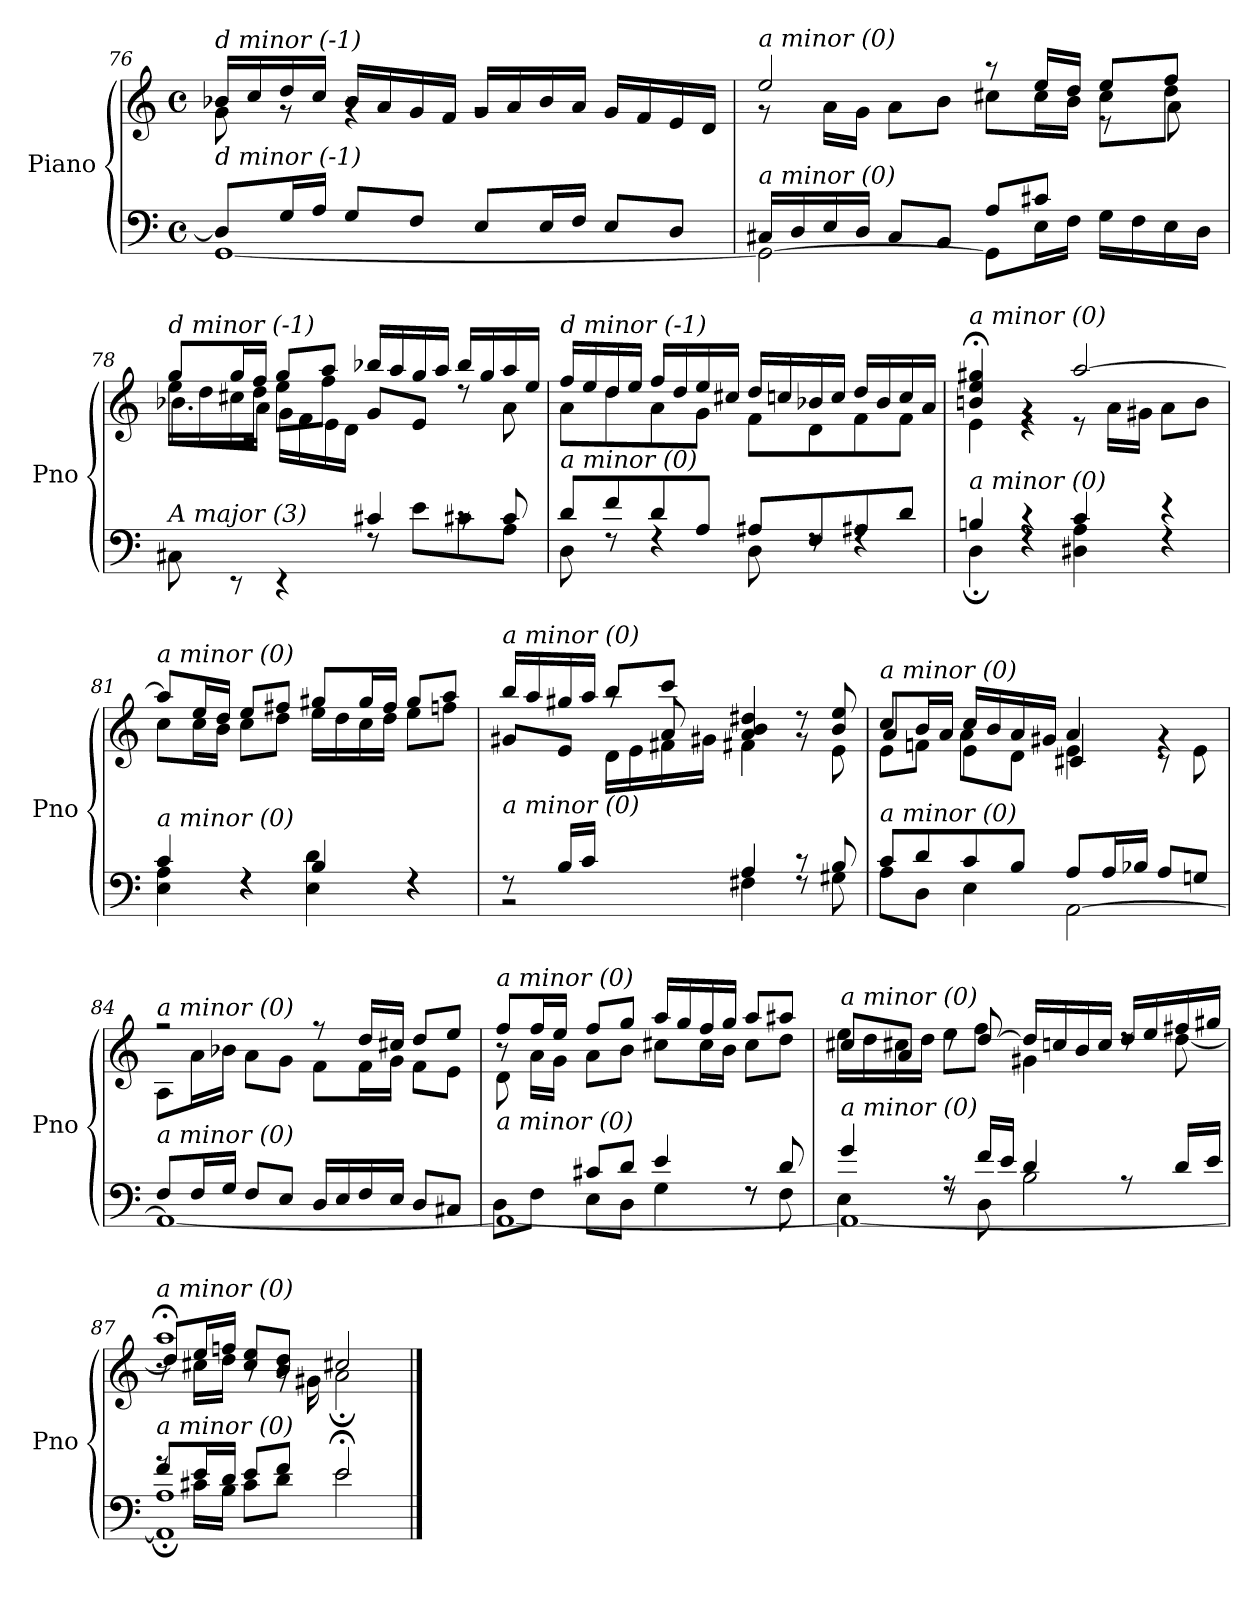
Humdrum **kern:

**kern	**kern
*part1	*part1
*staff2	*staff1
*I"Piano	*
*I'Pno	*
!!LO:LB:g=z
*clefF4	*clefG2
*k[]	*k[]
*M4/4	*M4/4
*met(c)	*met(c)
=76	=76
*^	*^
!	!	!LO:TX:i:t=d minor (-1)	!
!LO:TX:i:t=d minor (-1)	!	!	!
8D/L]	[1GG	16b-X/LL	8g\
.	.	16cc/	.
16G/L	.	16dd/	8rg
16A/JJ	.	16cc/JJ	.
8G/L	.	16b-/LL	4rg
.	.	16a/	.
8F/J	.	16g/	.
.	.	16f/JJ	.
8E/L	.	16g/LL	2rg
.	.	16a/	.
16E/L	.	16b-/	.
16F/JJ	.	16a/JJ	.
8E/L	.	16g/LL	.
.	.	16f/	.
8D/J	.	16e/	.
.	.	16d/JJ	.
!!LO:LB:g=z
=77	=77	=77	=77
*	*^	*^	*^
!	!	!	!LO:TX:i:t=a minor (0)	!	!	!
!LO:TX:i:t=a minor (0)	!	!	!	!	!	!
2.ryy	16C#X/LL	2GG\_	2ee/	8r	2.ryy	2.ryy
.	16D/	.	.	.	.	.
.	16E/	.	.	16a\LL	.	.
.	16D/JJ	.	.	16g\JJ	.	.
.	8C#/L	.	.	8a\L	.	.
.	8BB/J	.	.	8b\J	.	.
.	8A/L	8GG\L]	8r	8cc#X\L	.	.
.	8c#X/J	16E\L	16ee/LL	16cc#\L	.	.
.	.	16F\JJ	16dd/JJ	16b\JJ	.	.
4ryy	16G\LL	4ryy	8ee/L	8cc#\L	8re	4ryy
.	16F\	.	.	.	.	.
.	16E\	.	8ff/J	8dd\J	8a\	.
.	16D\JJ	.	.	.	.	.
=78	=78	=78	=78	=78	=78	=78
!	!	!	!LO:TX:i:t=d minor (-1)	!	!	!
!LO:TX:i:t=A major (3)	!	!	!	!	!	!
2ryy	8C#X\	2ryy	8gg/L	16ee\LL	8.b-X\L	2ryy
.	.	.	.	16dd\	.	.
.	8rEE	.	16gg/L	16cc#X\	.	.
.	.	.	16ff/JJ	16dd\JJ	16a\Jk	.
.	4rEE	.	8gg/L	8ee\L	16g\LL	.
.	.	.	.	.	16f\	.
.	.	.	8aa/J	8ff\J	16e\	.
.	.	.	.	.	16d\JJ	.
2ryy	4c#X/	8rF	16bb-X/LL	8g/L	2ryy	2ryy
.	.	.	16aa/	.	.	.
.	.	8e\L	16gg/	8e/J	.	.
.	.	.	16aa/JJ	.	.	.
.	8rc	8c#X\	16bb-/LL	8rdd	.	.
.	.	.	16gg/	.	.	.
.	8c#/	8A\J	16aa/	8a\	.	.
.	.	.	16ee/JJ	.	.	.
*	*v	*v	*	*	*	*
*	*	*	*v	*v	*v
!!LO:LB:g=z
=79	=79	=79	=79
!	!	!LO:TX:i:t=d minor (-1)	!
!LO:TX:i:t=a minor (0)	!	!	!
8d/L	8D\	16ff/LL	8a\L
.	.	16ee/	.
8f/	8rF	16dd/	8dd\
.	.	16ee/JJ	.
8d/	4rF	16ff/LL	8a\
.	.	16dd/	.
8A/J	.	16ee/	8g\J
.	.	16cc#X/JJ	.
8A#Xi/L	8D\	16dd/LL	8f\L
.	.	16ccn/	.
8F/	8rF	16b-X/	8d\
.	.	16cc/JJ	.
8A#Xi/	4rF	16dd/LL	8f\
.	.	16b-/	.
8d/J	.	16cc/	8f\J
.	.	16a/JJ	.
=80	=80	=80	=80
!	!	!LO:TX:i:t=a minor (0)	!
!LO:TX:i:t=a minor (0)	!	!	!
4Bn/	4D;\	4bn/;< 4ee/;< 4gg#X/;<	4e\
4r	4rF	4rg	4r
4c/	4D#X\ 4A\	[2aa/	8r
.	.	.	16a\LL
.	.	.	16g#X\JJ
4r	4rF	.	8a\L
.	.	.	8b\J
=81	=81	=81	=81
!	!	!LO:TX:i:t=a minor (0)	!
!LO:TX:i:t=a minor (0)	!	!	!
4c/	4E\ 4A\	8aa/L]	8cc\L
.	.	16ee/L	16cc\L
.	.	16dd/JJ	16b\JJ
4rF	4rF	8ee/L	8cc\L
.	.	8ff#X/J	8dd\J
4B/	4E\ 4d\	8gg#X/L	16ee\LL
.	.	.	16dd\
.	.	16gg#/L	16cc\
.	.	16ff#/JJ	16dd\JJ
4rF	4rF	8gg#/L	8ee\L
.	.	8aa/J	8ffn\J
!!LO:PB:g=z
=82	=82	=82	=82
*	*	*	*^
!	!	!LO:TX:i:t=a minor (0)	!	!
!LO:TX:i:t=a minor (0)	!	!	!	!
8rF	2r	16bb/LL	8g#X/L	4ryy
.	.	16aa/	.	.
16B/LL	.	16gg#X/	8e/J	.
16c/JJ	.	16aa/JJ	.	.
4ryy	.	8bb/L	8raa	16d\LL
.	.	.	.	16e\
.	.	8ccc/J	8a/	16f#X\
.	.	.	.	16g#X\JJ
4A/	4F#X\	4a/ 4b/ 4dd#X/	4f#X\	2ryy
8r	8rF	8rg	8rdd	.
8B/	8G#X\	8b/ 8ee/	8e\	.
=83	=83	=83	=83	=83
*	*^	*	*	*
!	!	!	!LO:TX:i:t=a minor (0)	!	!
!LO:TX:i:t=a minor (0)	!	!	!	!	!
2.ryy	8c/L	8A\L	8cc/L	8e\L	4a/
.	8d/	8D\J	16b/L	8fn\J	.
.	.	.	16a/JJ	.	.
.	8c/	4E\	16cc/LL	4e\	8a\L
.	.	.	16b/	.	.
.	8B/J	.	16a/	.	8d\J
.	.	.	16g#X/JJ	.	.
.	8A/L	[2AA\	4a/	4e\	4c#X/
.	16A/L	.	.	.	.
.	16B-Xj/JJ	.	.	.	.
4ryy	8A/L	.	4rg	8r	4ryy
.	8Gn/J	.	.	8e\	.
*	*v	*v	*	*	*
*	*	*	*v	*v
=84	=84	=84	=84
!	!	!LO:TX:i:t=a minor (0)	!
!LO:TX:i:t=a minor (0)	!	!	!
8F/L	1AA_	2r	8A\L
16F/L	.	.	16a\L
16G/JJ	.	.	16b-Xj\JJ
8F/L	.	.	8a\L
8E/J	.	.	8g\J
16D/LL	.	8r	8f\L
16E/	.	.	.
16F/	.	16dd/LL	16f\L
16E/JJ	.	16cc#X/JJ	16g\JJ
8D/L	.	8dd/L	8f\L
8C#X/J	.	8ee/J	8e\J
!!LO:LB:g=z
=85	=85	=85	=85
*	*^	*	*^
!	!	!	!LO:TX:i:t=a minor (0)	!	!
!LO:TX:i:t=a minor (0)	!	!	!	!	!
8ryy	1AA_	8D\L	8ff/L	8r	8d\L
16A/L	.	8F\J	16ff/L	16a\LL	2..ryy
16B/JJ	.	.	16ee/JJ	16g\JJ	.
8c#X/L	.	8E\L	8ff/L	8a\L	.
8d/J	.	8D\J	8gg/J	8b\J	.
4e/	.	4G\	16aa/LL	8cc#X\L	.
.	.	.	16gg/	.	.
.	.	.	16ff/	16cc#\L	.
.	.	.	16gg/JJ	16b\JJ	.
8rF	.	8rF	8aa/L	8cc#\L	.
8d/	.	8F\	8aa#Xi/J	8dd\J	.
*	*	*	*	*v	*v
=86	=86	=86	=86	=86
!	!	!	!LO:TX:i:t=a minor (0)	!
!LO:TX:i:t=a minor (0)	!	!	!	!
4g/	1AA_	4E\	8cc#X/L	16ee\LL
.	.	.	.	16dd\
.	.	.	8a/J	16cc#X\
.	.	.	.	16dd\JJ
8rA	.	8rF	8rdd	8ee\L
16f/LL	.	8D\	[8dd/	8ff\J
16e/JJ	.	.	.	.
4d/	.	2B\	16dd/LL]	4g#X\
.	.	.	16ccn/	.
.	.	.	16b/	.
.	.	.	16cc/JJ	.
8rA	.	.	16dd/LL	8rdd
.	.	.	16ee/	.
16d/LL	.	.	16ff#X/	[8dd\
16e/JJ	.	.	16gg#X/JJ	.
=87	=87	=87	=87	=87
*	*	*	*	*^
!	!	!	!LO:TX:i:t=a minor (0)	!	!
!LO:TX:i:t=a minor (0)	!	!	!	!	!
8f/L	1AA]; 1A;	8rg	1aa;<	8dd/L]	8r
16e/L	.	16c#X\LL	.	16ee/L	16cc#X\LL
16d/JJ	.	16B\JJ	.	16ffn/JJ	16dd\JJ
8e/L	.	8c#\L	.	8cc#/ 8ee/L	8r
8f/J	.	8d\J	.	8b/ 8dd/J	16r
.	.	.	.	.	16g#X\
2e/	.	2e;\	.	2cc#X;</	2a\
*v	*v	*v	*	*	*
*	*v	*v	*v
==	==
*-	*-
